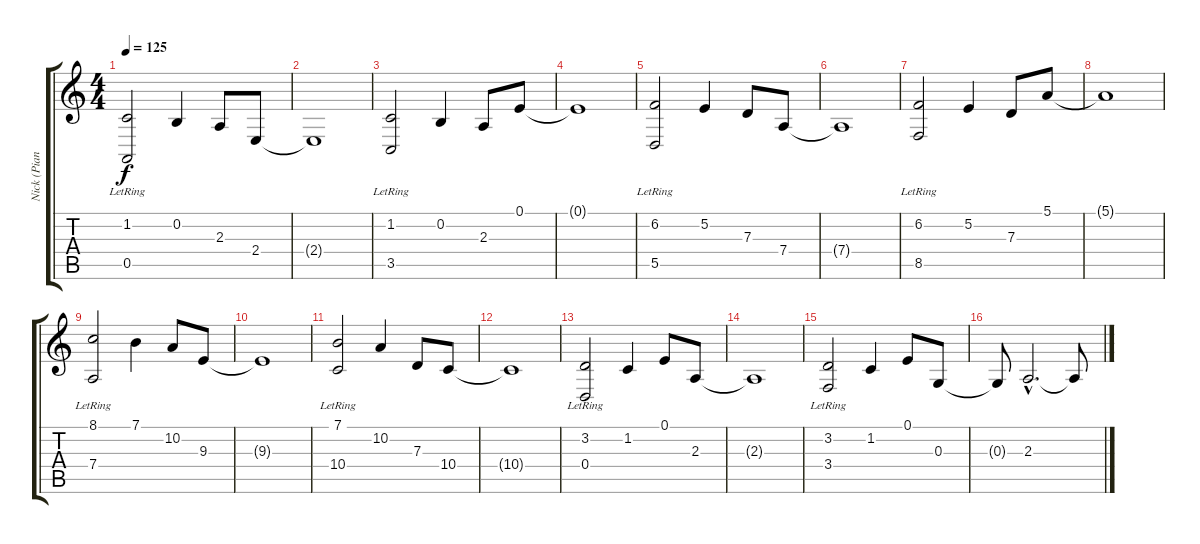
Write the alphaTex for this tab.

\track ("Nick (Piano)" "Nick (Pian") {instrument acousticgrandpiano}
\staff {score tabs}
\tuning (E4 B3 G3 D3 A2 E2) {hide}
\ts (4 4)
\section ("" "")
\tempo 125
\clef g2
\ks c
(1.2 0.5{lr}).2{dy f} 0.2.4 2.3.8 2.4.8 |
2.4{t}.1 |
(1.2 3.5{lr}).2 0.2.4 2.3.8 0.1.8 |
0.1{t}.1 |
(6.2 5.5{lr}).2 5.2.4 7.3.8 7.4.8 |
7.4{t}.1 |
(6.2 8.5{lr}).2 5.2.4 7.3.8 5.1.8 |
5.1{t}.1 |
(8.1 7.4{lr}).2 7.1.4 10.2.8 9.3.8 |
9.3{t}.1 |
(7.1 10.4{lr}).2 10.2.4 7.3.8 10.4.8 |
10.4{t}.1 |
(3.2 0.4{lr}).2 1.2.4 0.1.8 2.3.8 |
2.3{t}.1 |
(3.2 3.4{lr}).2 1.2.4 0.1.8 0.3.8 |
0.3{t}.8 2.3{hac}.2{d} 2.3{t}.8
